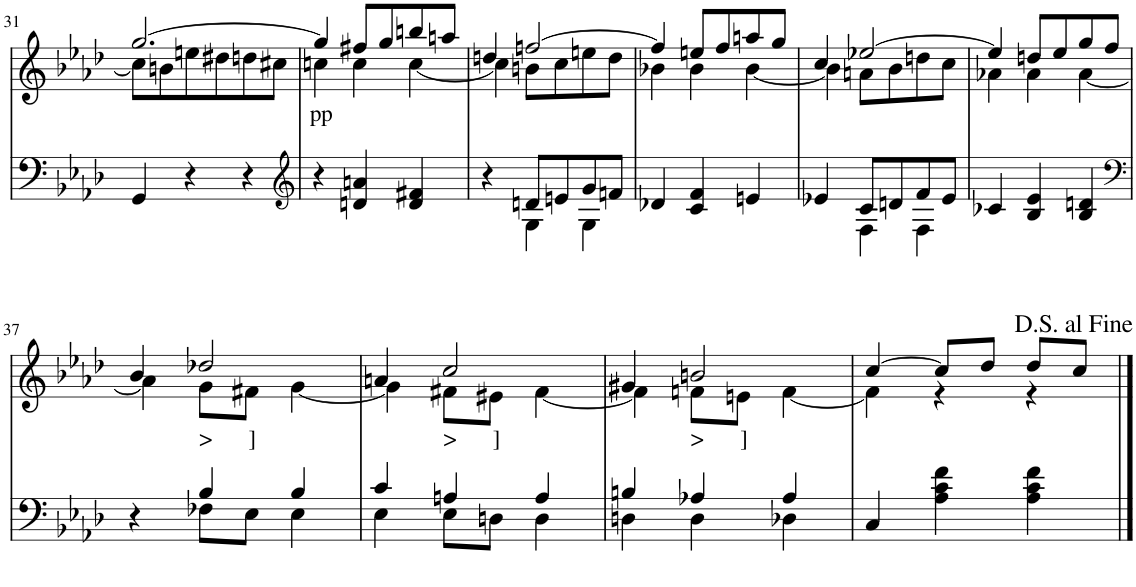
**kern	**kern	**text
*part2	*part1	*part1
*staff2	*staff1	*staff1
*I"piano	*I"piano	*
*I'Pno	*I'Pno	*
!!LO:PB:g=z
*clefF4	*clefG2	*
*k[b-e-a-d-]	*k[b-e-a-d-]	*
*f:	*f:	*
*M3/4	*M3/4	*
=31	=31	=31
*	*^	*
4GG/	[2.gg/	8cc\L]	.
.	.	8bn\	.
4r	.	8een\	.
.	.	8dd#X\	.
4r	.	8ddn\	.
.	.	8cc#X\J	.
=32	=32	=32	=32
*clefG2	*	*	*
!	!	!	!LO:LY:b
4r	4gg/]	4ccn\	pp
4dn/ 4an/	8ff#X/L	4cc\	.
.	8gg/	.	.
4d/ 4f#X/	8bbn/	[4cc\	.
.	8aan/J	.	.
=33	=33	=33	=33
*^	*	*	*
4r	4ryy	4ddn/	4cc\]	.
8dn/L	4G\	[2ffn/	8bn\L	.
8en/	.	.	8cc\	.
8g/	4G\	.	8een\	.
8fn/J	.	.	8dd\J	.
*v	*v	*	*	*
=34	=34	=34	=34
4d-X/	4ff/]	4b-X\	.
4c/ 4f/	8een/L	4b-\	.
.	8ff/	.	.
4en/	8aan/	[4b-\	.
.	8gg/J	.	.
=35	=35	=35	=35
*^	*	*	*
4e-X/	4ryy	4cc/	4b-\]	.
8c/L	4F\	[2ee-X/	8an\L	.
8dn/	.	.	8b-\	.
8f/	4F\	.	8ddn\	.
8e-/J	.	.	8cc\J	.
*v	*v	*	*	*
=36	=36	=36	=36
4c-X/	4ee-/]	4a-X\	.
4B-/ 4e-/	8ddn/L	4a-\	.
.	8ee-/	.	.
4B-/ 4dn/	8gg/	[4a-\	.
.	8ff/J	.	.
!!LO:LB:g=z	!!
=37	=37	=37	=37
*clefF4	*	*	*
*^	*	*	*
4r	4ryy	4b-/	4a-\]	.
!	!	!	!	!LO:LY:b
4B-/	8F-X\L	2dd-X/	8g\L	>
!	!	!	!	!LO:LY:b
.	8E-\J	.	8f#X\J	]
4B-/	4E-\	.	[4g\	.
=38	=38	=38	=38	=38
4c/	4E-\	4an/	4g\]	.
!	!	!	!	!LO:LY:b
4An/	8E-\L	2cc/	8f#X\L	>
!	!	!	!	!LO:LY:b
.	8Dn\J	.	8e#X\J	]
4A/	4D\	.	[4f#\	.
=39	=39	=39	=39	=39
4Bn/	4Dn\	4g#X/	4f#\]	.
!	!	!	!	!LO:LY:b
4A-X/	4D\	2bn/	8fn\L	>
!	!	!	!	!LO:LY:b
.	.	.	8en\J	]
4A-/	4D-X\	.	[4f\	.
*v	*v	*	*	*
=40	=40	=40	=40
4C/	[4cc/	4f\]	.
4A-\ 4c\ 4f\	8cc/L]	4r	.
.	8dd-/J	.	.
4A-\ 4c\ 4f\	8dd-/L	4r	.
.	8cc/J	.	.
*	*v	*v	*
==	==	==
*-	*-	*-
